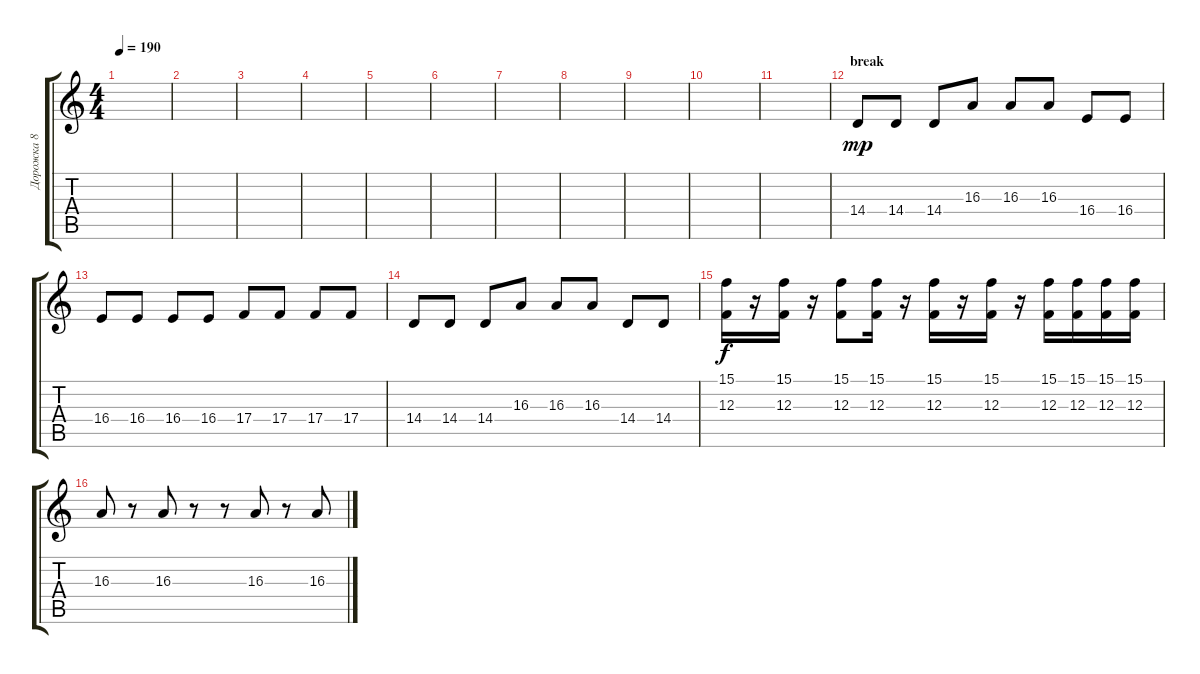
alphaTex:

\track ("Дорожка 8" "Дорожка 8") {instrument lead2sawtooth}
\staff {score tabs}
\tuning (D4 A3 F3 C3 G2 C2) {hide}
\ts (4 4)
\tempo 190
\clef g2
\ks c
|
|
|
|
|
|
|
|
|
|
|
\section ("" "break")
14.4.8{dy mp} 14.4.8 14.4.8 16.3.8 16.3.8 16.3.8 16.4.8 16.4.8 |
16.4.8 16.4.8 16.4.8 16.4.8 17.4.8 17.4.8 17.4.8 17.4.8 |
14.4.8 14.4.8 14.4.8 16.3.8 16.3.8 16.3.8 14.4.8 14.4.8 |
(15.1 12.3).16{dy f} r.16 (15.1 12.3).16 r.16 (15.1 12.3).8 (15.1 12.3).16 r.16 (15.1 12.3).16 r.16 (15.1 12.3).16 r.16 (15.1 12.3).16 (15.1 12.3).16 (15.1 12.3).16 (15.1 12.3).16 |
16.3.8 r.8 16.3.8 r.8 r.8 16.3.8 r.8 16.3.8
